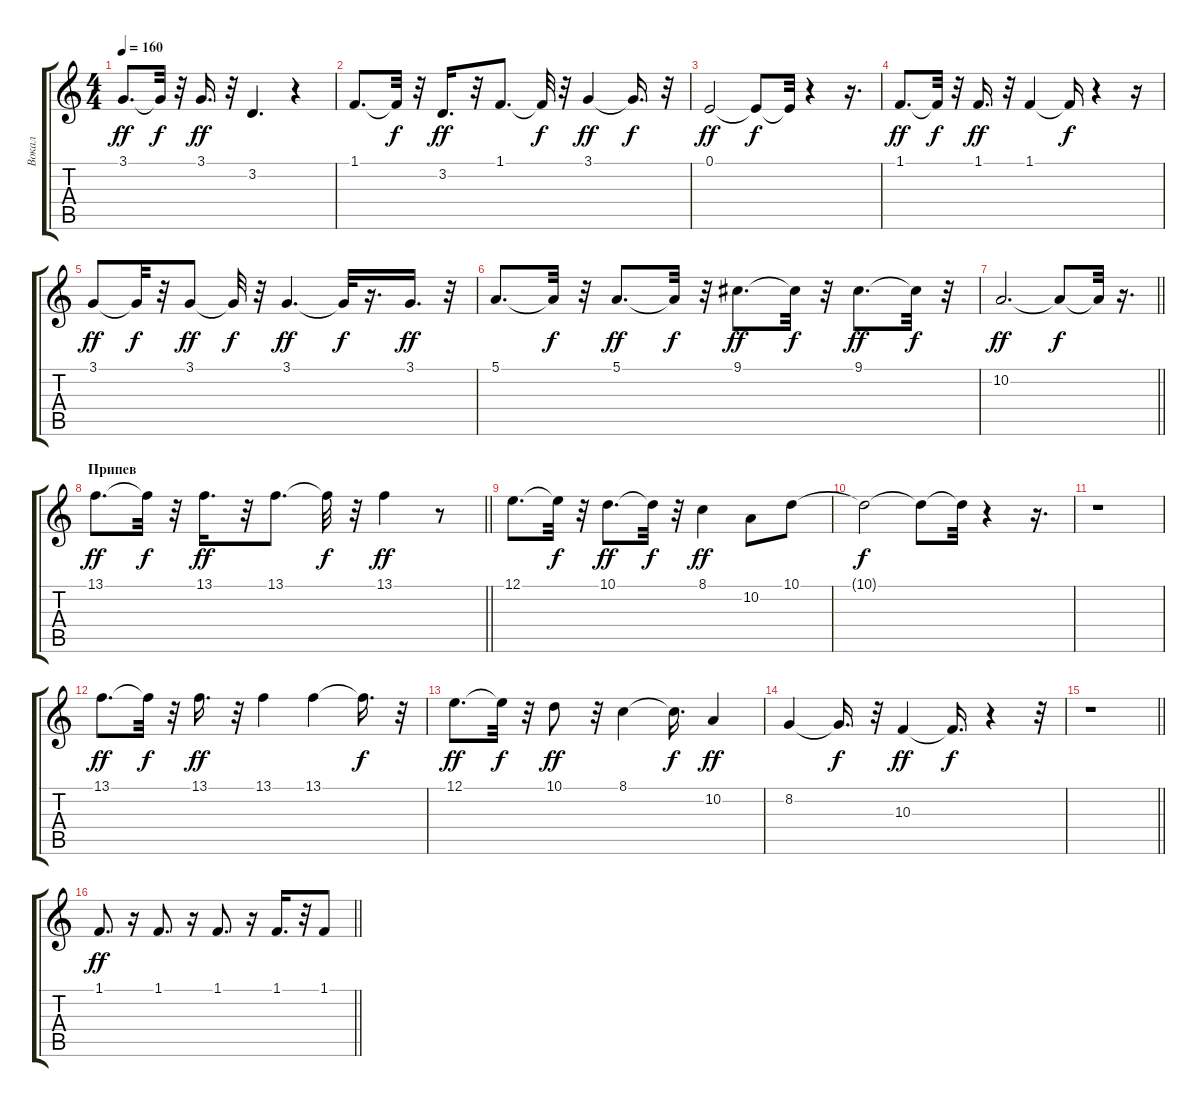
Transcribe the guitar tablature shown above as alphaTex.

\track ("Вокал" "Вокал") {instrument flute}
\staff {score tabs}
\tuning (E4 B3 G3 D3 A2 E2) {hide}
\ts (4 4)
\tempo 160
\clef g2
\ks c
3.1.8{d dy ff} 3.1{t}.32{dy f} r.32 3.1.16{d dy ff} r.32 3.2.4{d} r.4 |
1.1.8{d} 1.1{t}.32{dy f} r.32 3.2.16{d dy ff} r.32 1.1.8{d} 1.1{t}.32{dy f} r.32 3.1.4{dy ff} 3.1{t}.16{d dy f} r.32 |
0.1.2{dy ff} 0.1{t}.8{dy f} 0.1{t}.32 r.4 r.16{d} |
1.1.8{d dy ff} 1.1{t}.32{dy f} r.32 1.1.16{d dy ff} r.32 1.1.4 1.1{t}.16{dy f} r.4 r.16 |
3.1.8{dy ff} 3.1{t}.32{dy f} r.32 3.1.8{dy ff} 3.1{t}.32{dy f} r.32 3.1.4{d dy ff} 3.1{t}.32{dy f} r.16{d} 3.1.16{d dy ff} r.32 |
5.1.8{d} 5.1{t}.32{dy f} r.32 5.1.8{d dy ff} 5.1{t}.32{dy f} r.32 9.1.8{d dy ff} 9.1{t}.32{dy f} r.32 9.1.8{d dy ff} 9.1{t}.32{dy f} r.32 |
\barLineRight lightlight
10.2.2{d dy ff} 10.2{t}.8{dy f} 10.2{t}.32 r.16{d} |
\section ("" "Припев")
\barLineRight lightlight
13.1.8{d dy ff} 13.1{t}.32{dy f} r.32 13.1.16{d dy ff} r.32 13.1.8{d} 13.1{t}.32{dy f} r.32 13.1.4{dy ff} r.8 |
12.1.8{d} 12.1{t}.32{dy f} r.32 10.1.8{d dy ff} 10.1{t}.32{dy f} r.32 8.1.4{dy ff} 10.2.8 10.1.8 |
10.1{t}.2{dy f} 10.1{t}.8 10.1{t}.32 r.4 r.16{d} |
r.1 |
13.1.8{d dy ff} 13.1{t}.32{dy f} r.32 13.1.16{d dy ff} r.32 13.1.4 13.1.4 13.1{t}.16{d dy f} r.32 |
12.1.8{d dy ff} 12.1{t}.32{dy f} r.32 10.1.8{dy ff} r.32 8.1.4 8.1{t}.16{d dy f} 10.2.4{dy ff} |
8.2.4 8.2{t}.16{d dy f} r.32 10.3.4{dy ff} 10.3{t}.16{d dy f} r.4 r.32 |
\barLineRight lightlight
r.1 |
\section ("" " ")
\barLineRight lightlight
1.1.8{d dy ff} r.16 1.1.8{d} r.16 1.1.8{d} r.16 1.1.16{d} r.32 1.1.8
